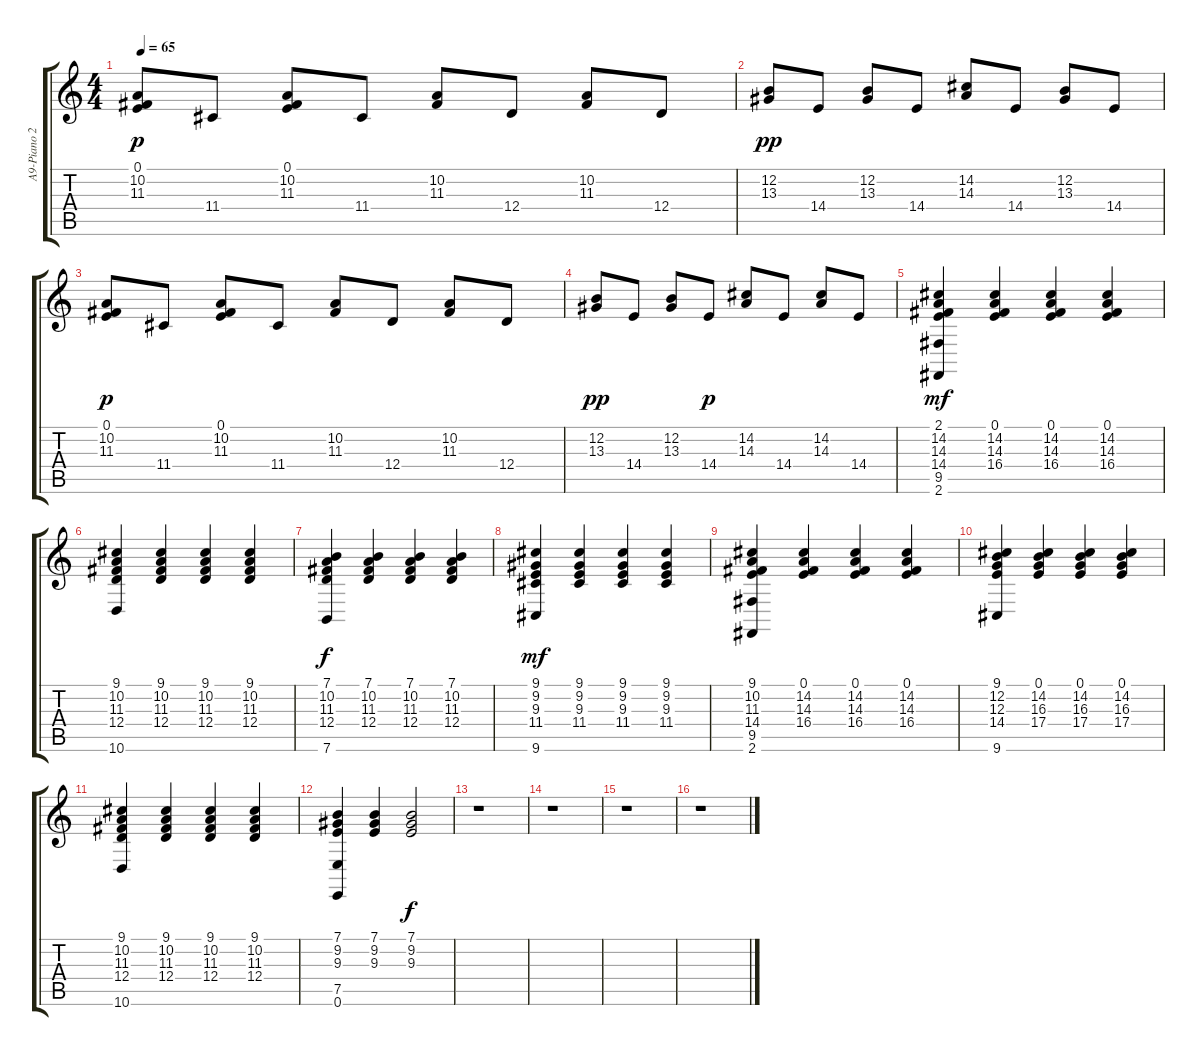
\track ("A9-Piano 2     " "A9-Piano 2") {instrument acousticgrandpiano}
\staff {score tabs}
\tuning (E4 B3 G3 D3 A2 E2) {hide}
\ts (4 4)
\tempo 65
\clef g2
\ks c
(0.1 10.2 11.3).8{dy p} 11.4.8 (0.1 10.2 11.3).8 11.4.8 (10.2 11.3).8 12.4.8 (10.2 11.3).8 12.4.8 |
(12.2 13.3).8{dy pp} 14.4.8 (12.2 13.3).8 14.4.8 (14.2 14.3).8 14.4.8 (12.2 13.3).8 14.4.8 |
(0.1 10.2 11.3).8{dy p} 11.4.8 (0.1 10.2 11.3).8 11.4.8 (10.2 11.3).8 12.4.8 (10.2 11.3).8 12.4.8 |
(12.2 13.3).8{dy pp} 14.4.8 (12.2 13.3).8 14.4.8{dy p} (14.2 14.3).8 14.4.8 (14.2 14.3).8 14.4.8 |
(2.1 14.2 14.3 14.4 9.5 2.6).4{dy mf} (0.1 14.2 14.3 16.4).4 (0.1 14.2 14.3 16.4).4 (0.1 14.2 14.3 16.4).4 |
(9.1 10.2 11.3 12.4 10.6).4 (9.1 10.2 11.3 12.4).4 (9.1 10.2 11.3 12.4).4 (9.1 10.2 11.3 12.4).4 |
(7.1 10.2 11.3 12.4 7.6).4{dy f} (7.1 10.2 11.3 12.4).4 (7.1 10.2 11.3 12.4).4 (7.1 10.2 11.3 12.4).4 |
(9.1 9.2 9.3 11.4 9.6).4{dy mf} (9.1 9.2 9.3 11.4).4 (9.1 9.2 9.3 11.4).4 (9.1 9.2 9.3 11.4).4 |
(9.1 10.2 11.3 14.4 9.5 2.6).4 (0.1 14.2 14.3 16.4).4 (0.1 14.2 14.3 16.4).4 (0.1 14.2 14.3 16.4).4 |
(9.1 12.2 12.3 14.4 9.6).4 (0.1 14.2 16.3 17.4).4 (0.1 14.2 16.3 17.4).4 (0.1 14.2 16.3 17.4).4 |
(9.1 10.2 11.3 12.4 10.6).4 (9.1 10.2 11.3 12.4).4 (9.1 10.2 11.3 12.4).4 (9.1 10.2 11.3 12.4).4 |
(7.1 9.2 9.3 7.5 0.6).4 (7.1 9.2 9.3).4 (7.1 9.2 9.3).2{dy f} |
r.1 |
r.1 |
r.1 |
r.1
